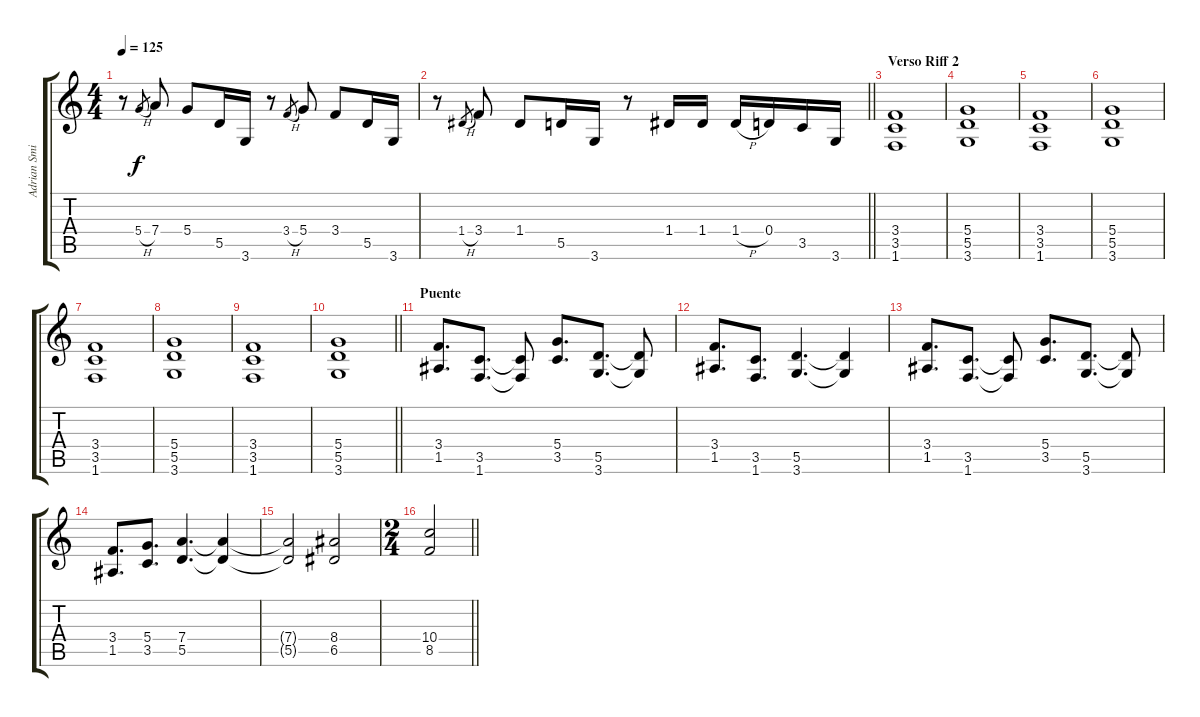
\track ("Adrian Smith" "Adrian Smi") {instrument distortionguitar}
\staff {score tabs}
\tuning (E4 B3 G3 D3 A2 E2) {hide}
\ts (4 4)
\tempo 125
\clef g2
\ks c
r.8{dy f} 5.4{h}.8{gr} 7.4.8 5.4.8 5.5.16 3.6.16 r.8 3.4{h}.8{gr} 5.4.8 3.4.8 5.5.16 3.6.16 |
\barLineRight lightlight
r.8 1.4{h}.8{gr} 3.4.8 1.4.8 5.5.16 3.6.16 r.8 1.4.16 1.4.16 1.4{h}.16 0.4.16 3.5.16 3.6.16 |
\section ("" "Verso Riff 2")
(3.4 3.5 1.6).1 |
(5.4 5.5 3.6).1 |
(3.4 3.5 1.6).1 |
(5.4 5.5 3.6).1 |
(3.4 3.5 1.6).1 |
(5.4 5.5 3.6).1 |
(3.4 3.5 1.6).1 |
\barLineRight lightlight
(5.4 5.5 3.6).1 |
\section ("" "Puente")
(3.4 1.5).8{d} (3.5 1.6).8{d} (3.5{t} 1.6{t}).8 (5.4 3.5).8{d} (5.5 3.6).8{d} (5.5{t} 3.6{t}).8 |
(3.4 1.5).8{d} (3.5 1.6).8{d} (5.5 3.6).4{d} (5.5{t} 3.6{t}).4 |
(3.4 1.5).8{d} (3.5 1.6).8{d} (3.5{t} 1.6{t}).8 (5.4 3.5).8{d} (5.5 3.6).8{d} (5.5{t} 3.6{t}).8 |
(3.4 1.5).8{d} (5.4 3.5).8{d} (7.4 5.5).4{d} (7.4{t} 5.5{t}).4 |
(7.4{t} 5.5{t}).2 (8.4 6.5).2 |
\ts (2 4)
\barLineRight lightlight
(10.4 8.5).2
